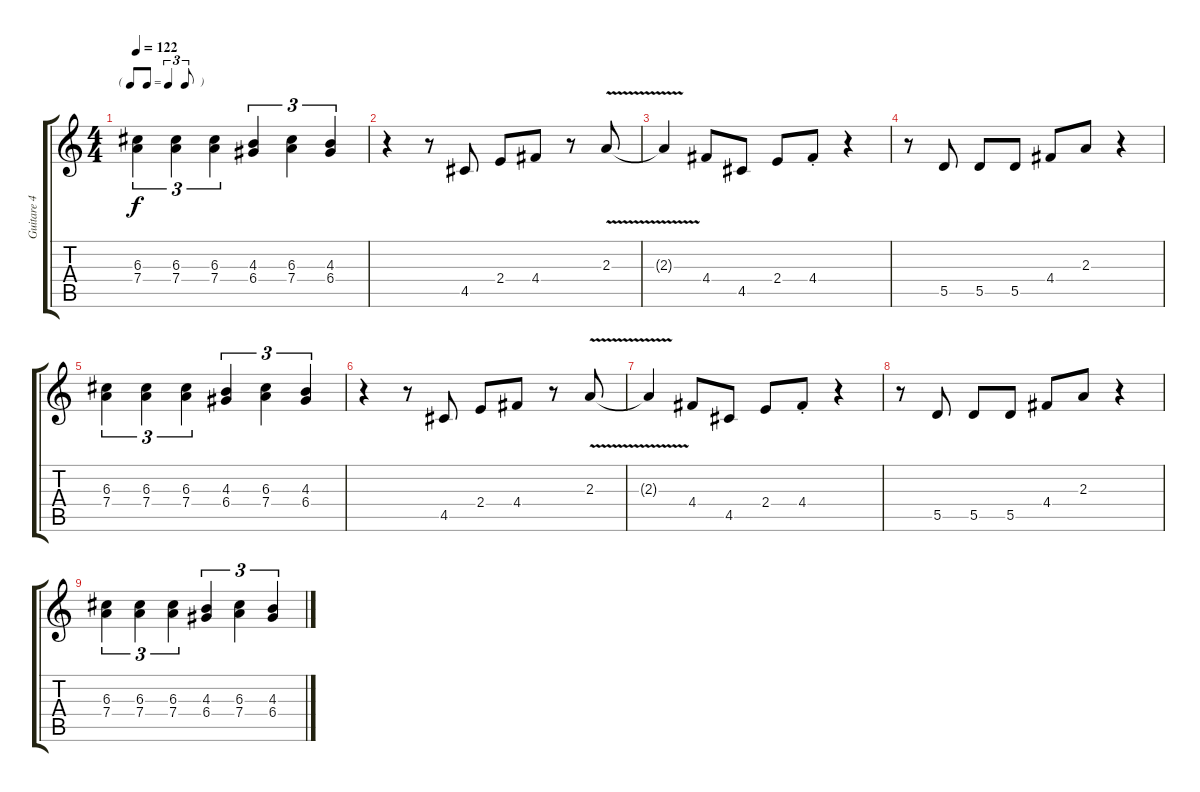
\track ("Guitare 4" "Guitare 4") {instrument electricguitarclean}
\staff {score tabs}
\tuning (E4 B3 G3 D3 A2 E2) {hide}
\ts (4 4)
\tf triplet8th
\tempo 122
\clef g2
\ks c
(6.3 7.4).4{tu (3 2) dy f} (6.3 7.4).4{tu (3 2)} (6.3 7.4).4{tu (3 2)} (4.3 6.4).4{tu (3 2)} (6.3 7.4).4{tu (3 2)} (4.3 6.4).4{tu (3 2)} |
r.4 r.8 4.5.8 2.4.8 4.4.8 r.8 2.3{v}.8 |
2.3{t}.4 4.4.8 4.5.8 2.4.8 4.4{st}.8 r.4 |
r.8 5.5.8 5.5.8 5.5.8 4.4.8 2.3.8 r.4 |
(6.3 7.4).4{tu (3 2)} (6.3 7.4).4{tu (3 2)} (6.3 7.4).4{tu (3 2)} (4.3 6.4).4{tu (3 2)} (6.3 7.4).4{tu (3 2)} (4.3 6.4).4{tu (3 2)} |
r.4{volume 0} r.8 4.5.8 2.4.8 4.4.8 r.8 2.3{v}.8 |
2.3{t}.4 4.4.8 4.5.8 2.4.8 4.4{st}.8 r.4 |
r.8 5.5.8 5.5.8 5.5.8 4.4.8 2.3.8 r.4 |
(6.3 7.4).4{tu (3 2)} (6.3 7.4).4{tu (3 2)} (6.3 7.4).4{tu (3 2)} (4.3 6.4).4{tu (3 2)} (6.3 7.4).4{tu (3 2)} (4.3 6.4).4{tu (3 2)}
